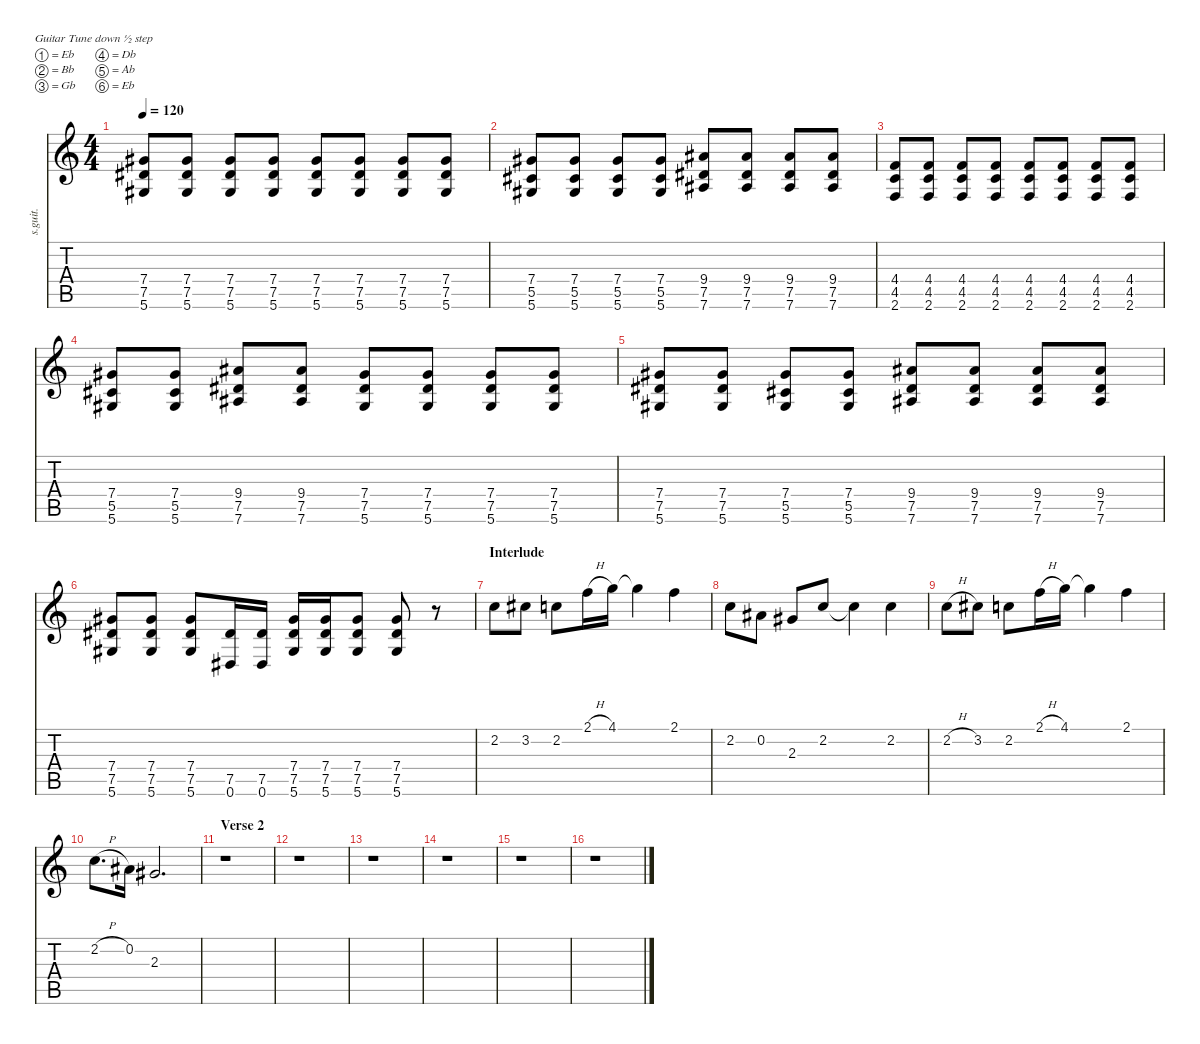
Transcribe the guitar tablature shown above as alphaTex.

\defaultSystemsLayout 4
\hideDynamics
\bracketExtendMode nobrackets
\track ("Rivers Cuomo - Lead Guitar" "s.guit.") {instrument distortionguitar}
\staff {score tabs}
\tuning (Eb4 Bb3 Gb3 Db3 Ab2 Eb2)
\ts (4 4)
\tempo 120
\clef g2
\ks c
(7.4{acc #} 7.5{acc #} 5.6{acc #}).8{lyrics (0 "") lyrics (1 "") lyrics (2 "") lyrics (3 "") lyrics (4 "") dy f} (7.4{acc #} 7.5{acc #} 5.6{acc #}).8{lyrics (0 "") lyrics (1 "") lyrics (2 "") lyrics (3 "") lyrics (4 "")} (7.4{acc #} 7.5{acc #} 5.6{acc #}).8{lyrics (0 "") lyrics (1 "") lyrics (2 "") lyrics (3 "") lyrics (4 "")} (7.4{acc #} 7.5{acc #} 5.6{acc #}).8{lyrics (0 "") lyrics (1 "") lyrics (2 "") lyrics (3 "") lyrics (4 "")} (7.4{acc #} 7.5{acc #} 5.6{acc #}).8{lyrics (0 "") lyrics (1 "") lyrics (2 "") lyrics (3 "") lyrics (4 "")} (7.4{acc #} 7.5{acc #} 5.6{acc #}).8{lyrics (0 "") lyrics (1 "") lyrics (2 "") lyrics (3 "") lyrics (4 "")} (7.4{acc #} 7.5{acc #} 5.6{acc #}).8{lyrics (0 "") lyrics (1 "") lyrics (2 "") lyrics (3 "") lyrics (4 "")} (7.4{acc #} 7.5{acc #} 5.6{acc #}).8{lyrics (0 "") lyrics (1 "") lyrics (2 "") lyrics (3 "") lyrics (4 "")} |
(7.4{acc #} 5.5{acc #} 5.6{acc #}).8{lyrics (0 "") lyrics (1 "") lyrics (2 "") lyrics (3 "") lyrics (4 "")} (7.4{acc #} 5.5{acc #} 5.6{acc #}).8{lyrics (0 "") lyrics (1 "") lyrics (2 "") lyrics (3 "") lyrics (4 "")} (7.4{acc #} 5.5{acc #} 5.6{acc #}).8{lyrics (0 "") lyrics (1 "") lyrics (2 "") lyrics (3 "") lyrics (4 "")} (7.4{acc #} 5.5{acc #} 5.6{acc #}).8{lyrics (0 "") lyrics (1 "") lyrics (2 "") lyrics (3 "") lyrics (4 "")} (9.4{acc #} 7.5{acc #} 7.6{acc #}).8{lyrics (0 "") lyrics (1 "") lyrics (2 "") lyrics (3 "") lyrics (4 "")} (9.4{acc #} 7.5{acc #} 7.6{acc #}).8{lyrics (0 "") lyrics (1 "") lyrics (2 "") lyrics (3 "") lyrics (4 "")} (9.4{acc #} 7.5{acc #} 7.6{acc #}).8{lyrics (0 "") lyrics (1 "") lyrics (2 "") lyrics (3 "") lyrics (4 "")} (9.4{acc #} 7.5{acc #} 7.6{acc #}).8{lyrics (0 "") lyrics (1 "") lyrics (2 "") lyrics (3 "") lyrics (4 "")} |
(4.4 4.5 2.6).8{lyrics (0 "") lyrics (1 "") lyrics (2 "") lyrics (3 "") lyrics (4 "")} (4.4 4.5 2.6).8{lyrics (0 "") lyrics (1 "") lyrics (2 "") lyrics (3 "") lyrics (4 "")} (4.4 4.5 2.6).8{lyrics (0 "") lyrics (1 "") lyrics (2 "") lyrics (3 "") lyrics (4 "")} (4.4 4.5 2.6).8{lyrics (0 "") lyrics (1 "") lyrics (2 "") lyrics (3 "") lyrics (4 "")} (4.4 4.5 2.6).8{lyrics (0 "") lyrics (1 "") lyrics (2 "") lyrics (3 "") lyrics (4 "")} (4.4 4.5 2.6).8{lyrics (0 "") lyrics (1 "") lyrics (2 "") lyrics (3 "") lyrics (4 "")} (4.4 4.5 2.6).8{lyrics (0 "") lyrics (1 "") lyrics (2 "") lyrics (3 "") lyrics (4 "")} (4.4 4.5 2.6).8{lyrics (0 "") lyrics (1 "") lyrics (2 "") lyrics (3 "") lyrics (4 "")} |
(7.4{acc #} 5.5{acc #} 5.6{acc #}).8{lyrics (0 "") lyrics (1 "") lyrics (2 "") lyrics (3 "") lyrics (4 "")} (7.4{acc #} 5.5{acc #} 5.6{acc #}).8{lyrics (0 "") lyrics (1 "") lyrics (2 "") lyrics (3 "") lyrics (4 "")} (9.4{acc #} 7.5{acc #} 7.6{acc #}).8{lyrics (0 "") lyrics (1 "") lyrics (2 "") lyrics (3 "") lyrics (4 "")} (9.4{acc #} 7.5{acc #} 7.6{acc #}).8{lyrics (0 "") lyrics (1 "") lyrics (2 "") lyrics (3 "") lyrics (4 "")} (7.4{acc #} 7.5{acc #} 5.6{acc #}).8{lyrics (0 "") lyrics (1 "") lyrics (2 "") lyrics (3 "") lyrics (4 "")} (7.4{acc #} 7.5{acc #} 5.6{acc #}).8{lyrics (0 "") lyrics (1 "") lyrics (2 "") lyrics (3 "") lyrics (4 "")} (7.4{acc #} 7.5{acc #} 5.6{acc #}).8{lyrics (0 "") lyrics (1 "") lyrics (2 "") lyrics (3 "") lyrics (4 "")} (7.4{acc #} 7.5{acc #} 5.6{acc #}).8{lyrics (0 "") lyrics (1 "") lyrics (2 "") lyrics (3 "") lyrics (4 "")} |
(7.4{acc #} 7.5{acc #} 5.6{acc #}).8{lyrics (0 "") lyrics (1 "") lyrics (2 "") lyrics (3 "") lyrics (4 "")} (7.4{acc #} 7.5{acc #} 5.6{acc #}).8{lyrics (0 "") lyrics (1 "") lyrics (2 "") lyrics (3 "") lyrics (4 "")} (7.4{acc #} 5.5{acc #} 5.6{acc #}).8{lyrics (0 "") lyrics (1 "") lyrics (2 "") lyrics (3 "") lyrics (4 "")} (7.4{acc #} 5.5{acc #} 5.6{acc #}).8{lyrics (0 "") lyrics (1 "") lyrics (2 "") lyrics (3 "") lyrics (4 "")} (9.4{acc #} 7.5{acc #} 7.6{acc #}).8{lyrics (0 "") lyrics (1 "") lyrics (2 "") lyrics (3 "") lyrics (4 "")} (9.4{acc #} 7.5{acc #} 7.6{acc #}).8{lyrics (0 "") lyrics (1 "") lyrics (2 "") lyrics (3 "") lyrics (4 "")} (9.4{acc #} 7.5{acc #} 7.6{acc #}).8{lyrics (0 "") lyrics (1 "") lyrics (2 "") lyrics (3 "") lyrics (4 "")} (9.4{acc #} 7.5{acc #} 7.6{acc #}).8{lyrics (0 "") lyrics (1 "") lyrics (2 "") lyrics (3 "") lyrics (4 "")} |
(7.4{acc #} 7.5{acc #} 5.6{acc #}).8{lyrics (0 "") lyrics (1 "") lyrics (2 "") lyrics (3 "") lyrics (4 "")} (7.4{acc #} 7.5{acc #} 5.6{acc #}).8{lyrics (0 "") lyrics (1 "") lyrics (2 "") lyrics (3 "") lyrics (4 "")} (7.4{acc #} 7.5{acc #} 5.6{acc #}).8{lyrics (0 "") lyrics (1 "") lyrics (2 "") lyrics (3 "") lyrics (4 "")} (7.5{acc #} 0.6{acc #}).16{lyrics (0 "") lyrics (1 "") lyrics (2 "") lyrics (3 "") lyrics (4 "")} (7.5{acc #} 0.6{acc #}).16{lyrics (0 "") lyrics (1 "") lyrics (2 "") lyrics (3 "") lyrics (4 "")} (7.4{acc #} 7.5{acc #} 5.6{acc #}).16{lyrics (0 "") lyrics (1 "") lyrics (2 "") lyrics (3 "") lyrics (4 "")} (7.4{acc #} 7.5{acc #} 5.6{acc #}).16{lyrics (0 "") lyrics (1 "") lyrics (2 "") lyrics (3 "") lyrics (4 "")} (7.4{acc #} 7.5{acc #} 5.6{acc #}).8{lyrics (0 "") lyrics (1 "") lyrics (2 "") lyrics (3 "") lyrics (4 "")} (7.4{acc #} 7.5{acc #} 5.6{acc #}).8{lyrics (0 "") lyrics (1 "") lyrics (2 "") lyrics (3 "") lyrics (4 "")} r.8 |
\section ("" "Interlude")
2.2.8{lyrics (0 "") lyrics (1 "") lyrics (2 "") lyrics (3 "") lyrics (4 "")} 3.2{acc #}.8{lyrics (0 "") lyrics (1 "") lyrics (2 "") lyrics (3 "") lyrics (4 "")} 2.2.8{lyrics (0 "") lyrics (1 "") lyrics (2 "") lyrics (3 "") lyrics (4 "")} 2.1{h}.16{lyrics (0 "") lyrics (1 "") lyrics (2 "") lyrics (3 "") lyrics (4 "")} 4.1.16{lyrics (0 "") lyrics (1 "") lyrics (2 "") lyrics (3 "") lyrics (4 "")} 4.1{t}.4{lyrics (0 "") lyrics (1 "") lyrics (2 "") lyrics (3 "") lyrics (4 "")} 2.1.4{lyrics (0 "") lyrics (1 "") lyrics (2 "") lyrics (3 "") lyrics (4 "")} |
2.2.8{lyrics (0 "") lyrics (1 "") lyrics (2 "") lyrics (3 "") lyrics (4 "")} 0.2{acc #}.8{lyrics (0 "") lyrics (1 "") lyrics (2 "") lyrics (3 "") lyrics (4 "")} 2.3{acc #}.8{lyrics (0 "") lyrics (1 "") lyrics (2 "") lyrics (3 "") lyrics (4 "")} 2.2.8{lyrics (0 "") lyrics (1 "") lyrics (2 "") lyrics (3 "") lyrics (4 "")} 2.2{t}.4{lyrics (0 "") lyrics (1 "") lyrics (2 "") lyrics (3 "") lyrics (4 "")} 2.2.4{lyrics (0 "") lyrics (1 "") lyrics (2 "") lyrics (3 "") lyrics (4 "")} |
2.2{h}.8{lyrics (0 "") lyrics (1 "") lyrics (2 "") lyrics (3 "") lyrics (4 "")} 3.2{acc #}.8{lyrics (0 "") lyrics (1 "") lyrics (2 "") lyrics (3 "") lyrics (4 "")} 2.2.8{lyrics (0 "") lyrics (1 "") lyrics (2 "") lyrics (3 "") lyrics (4 "")} 2.1{h}.16{lyrics (0 "") lyrics (1 "") lyrics (2 "") lyrics (3 "") lyrics (4 "")} 4.1.16{lyrics (0 "") lyrics (1 "") lyrics (2 "") lyrics (3 "") lyrics (4 "")} 4.1{t}.4{lyrics (0 "") lyrics (1 "") lyrics (2 "") lyrics (3 "") lyrics (4 "")} 2.1.4{lyrics (0 "") lyrics (1 "") lyrics (2 "") lyrics (3 "") lyrics (4 "")} |
2.2{h}.8{d lyrics (0 "") lyrics (1 "") lyrics (2 "") lyrics (3 "") lyrics (4 "")} 0.2{acc #}.16{lyrics (0 "") lyrics (1 "") lyrics (2 "") lyrics (3 "") lyrics (4 "")} 2.3{acc #}.2{d lyrics (0 "") lyrics (1 "") lyrics (2 "") lyrics (3 "") lyrics (4 "")} |
\section ("" "Verse 2")
r.1 |
r.1 |
r.1 |
r.1 |
r.1 |
r.1
